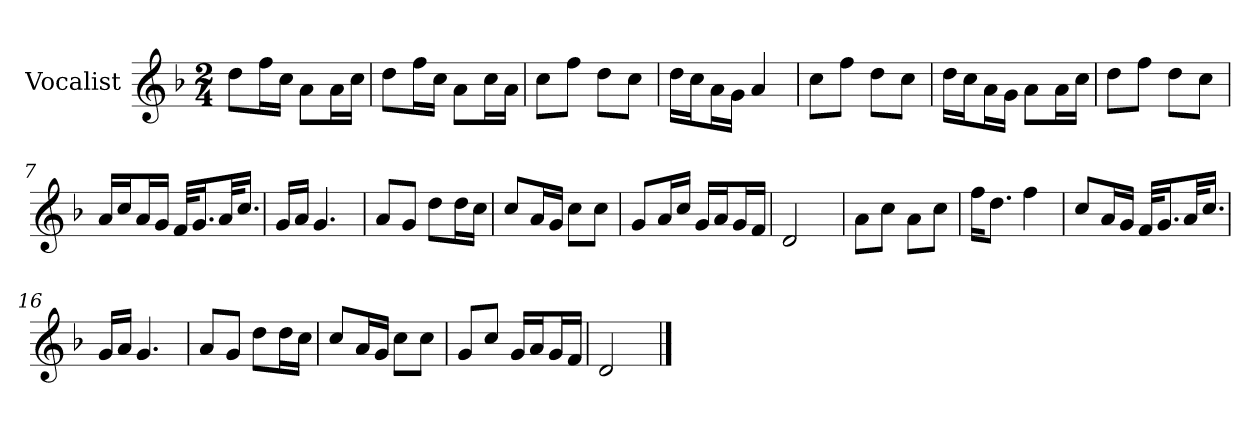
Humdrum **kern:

**kern
*part1
*staff1
*I"Vocalist
*k[b-]
*F:
*M2/4
=
8ddL
16ffL
16ccJJ
8aL
16aL
16ccJJ
=1
8ddL
16ffL
16ccJJ
8aL
16ccL
16aJJ
=2
8ccL
8ffJ
8ddL
8ccJ
=3
16ddLL
16ccJ
16aL
16gJJ
4a
=4
8ccL
8ffJ
8ddL
8ccJ
=5
16ddLL
16ccJ
16aL
16gJJ
8aL
16aL
16ccJJ
=6
8ddL
8ffJ
8ddL
8ccJ
=7
16aLL
16ccJ
16aL
16gJJ
32fKLL
16.gJ
32aKL
16.ccJJ
=8
16gLL
16aJJ
4.g
=9
8aL
8gJ
8ddL
16ddL
16ccJJ
=10
8ccL
16aL
16gJJ
8ccL
8ccJ
=11
8gL
16aL
16ccJJ
16gLL
16aJ
16gL
16fJJ
=12
2d
=13
8aL
8ccJ
8aL
8ccJ
=14
16ffKL
8.ddJ
4ff
=15
8ccL
16aL
16gJJ
32fKLL
16.gJ
32aKL
16.ccJJ
=16
16gLL
16aJJ
4.g
=17
8aL
8gJ
8ddL
16ddL
16ccJJ
=18
8ccL
16aL
16gJJ
8ccL
8ccJ
=19
8gL
8ccJ
16gLL
16aJ
16gL
16fJJ
=20
2d
==
*-
